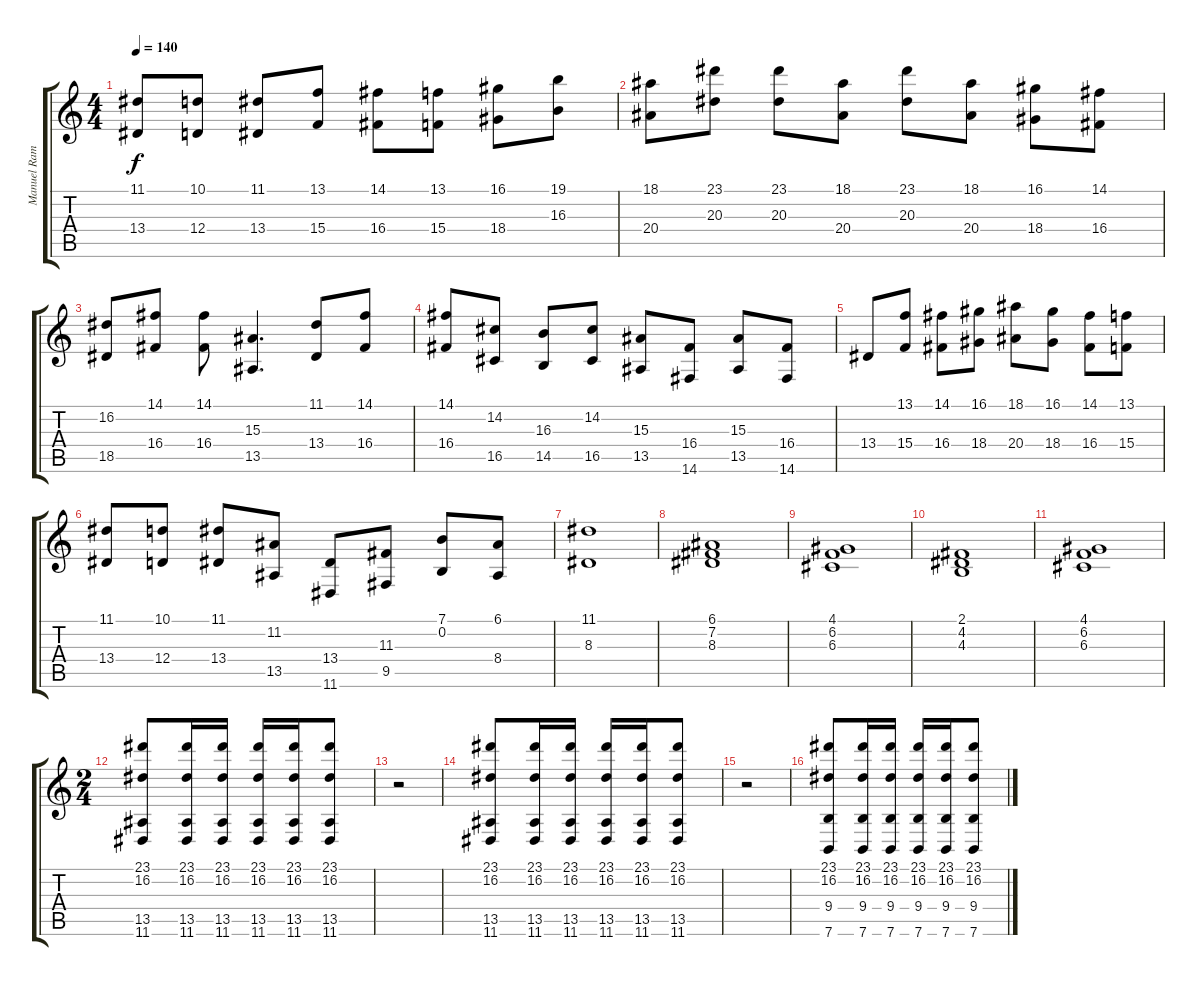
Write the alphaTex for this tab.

\track ("Manuel Ramil" "Manuel Ram") {instrument stringensemble1}
\staff {score tabs}
\tuning (E4 B3 G3 D3 A2 E2) {hide}
\ts (4 4)
\tempo 140
\clef g2
\ks c
(11.1 13.4).8{dy f} (10.1 12.4).8 (11.1 13.4).8 (13.1 15.4).8 (14.1 16.4).8 (13.1 15.4).8 (16.1 18.4).8 (19.1 16.3).8 |
(18.1 20.4).8 (23.1 20.3).8 (23.1 20.3).8 (18.1 20.4).8 (23.1 20.3).8 (18.1 20.4).8 (16.1 18.4).8 (14.1 16.4).8 |
(16.2 18.5).8 (14.1 16.4).8 (14.1 16.4).8 (15.3 13.5).4{d} (11.1 13.4).8 (14.1 16.4).8 |
(14.1 16.4).8 (14.2 16.5).8 (16.3 14.5).8 (14.2 16.5).8 (15.3 13.5).8 (16.4 14.6).8 (15.3 13.5).8 (16.4 14.6).8 |
13.4.8 (13.1 15.4).8 (14.1 16.4).8 (16.1 18.4).8 (18.1 20.4).8 (16.1 18.4).8 (14.1 16.4).8 (13.1 15.4).8 |
(11.1 13.4).8 (10.1 12.4).8 (11.1 13.4).8 (11.2 13.5).8 (13.4 11.6).8 (11.3 9.5).8 (7.1 0.2).8 (6.1 8.4).8 |
(11.1 8.3).1 |
(6.1 7.2 8.3).1 |
(4.1 6.2 6.3).1 |
(2.1 4.2 4.3).1 |
(4.1 6.2 6.3).1 |
\ts (2 4)
(23.1 16.2 13.5 11.6).8 (23.1 16.2 13.5 11.6).16 (23.1 16.2 13.5 11.6).16 (23.1 16.2 13.5 11.6).16 (23.1 16.2 13.5 11.6).16 (23.1 16.2 13.5 11.6).8 |
r.2 |
(23.1 16.2 13.5 11.6).8 (23.1 16.2 13.5 11.6).16 (23.1 16.2 13.5 11.6).16 (23.1 16.2 13.5 11.6).16 (23.1 16.2 13.5 11.6).16 (23.1 16.2 13.5 11.6).8 |
r.2 |
(23.1 16.2 9.4 7.6).8 (23.1 16.2 9.4 7.6).16 (23.1 16.2 9.4 7.6).16 (23.1 16.2 9.4 7.6).16 (23.1 16.2 9.4 7.6).16 (23.1 16.2 9.4 7.6).8
